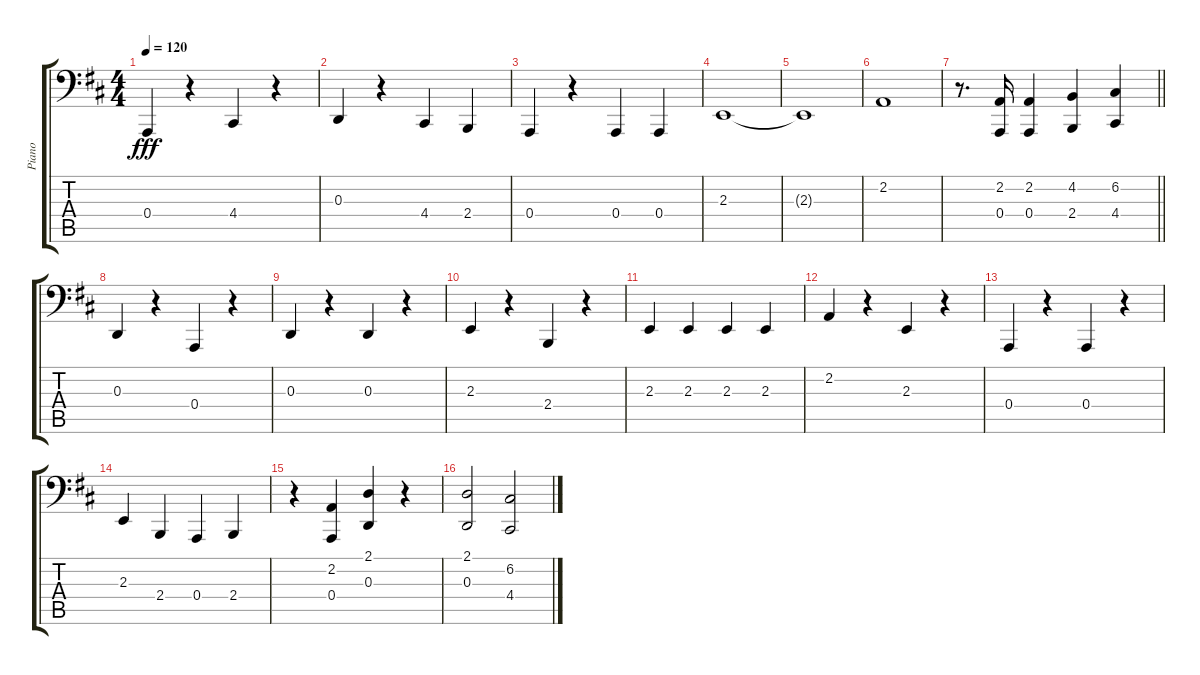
\track ("Piano" "Piano") {instrument brightacousticpiano}
\staff {score tabs}
\tuning (C3 G2 D2 A1 E1 B0) {hide}
\ts (4 4)
\tempo 120
\clef f4
\ks d
0.4{t}.4{dy fff} r.4 4.4.4 r.4 |
0.3.4 r.4 4.4.4 2.4.4 |
0.4.4 r.4 0.4.4 0.4.4 |
2.3.1 |
2.3{t}.1 |
2.2.1 |
\barLineRight lightlight
r.8{d} (2.2 0.4).16 (2.2 0.4).4 (4.2 2.4).4 (6.2 4.4).4 |
0.3.4 r.4 0.4.4 r.4 |
0.3.4 r.4 0.3.4 r.4 |
2.3.4 r.4 2.4.4 r.4 |
2.3.4 2.3.4 2.3.4 2.3.4 |
2.2.4 r.4 2.3.4 r.4 |
0.4.4 r.4 0.4.4 r.4 |
2.3.4 2.4.4 0.4.4 2.4.4 |
r.4 (2.2 0.4).4 (2.1 0.3).4 r.4 |
(2.1 0.3).2 (6.2 4.4).2
